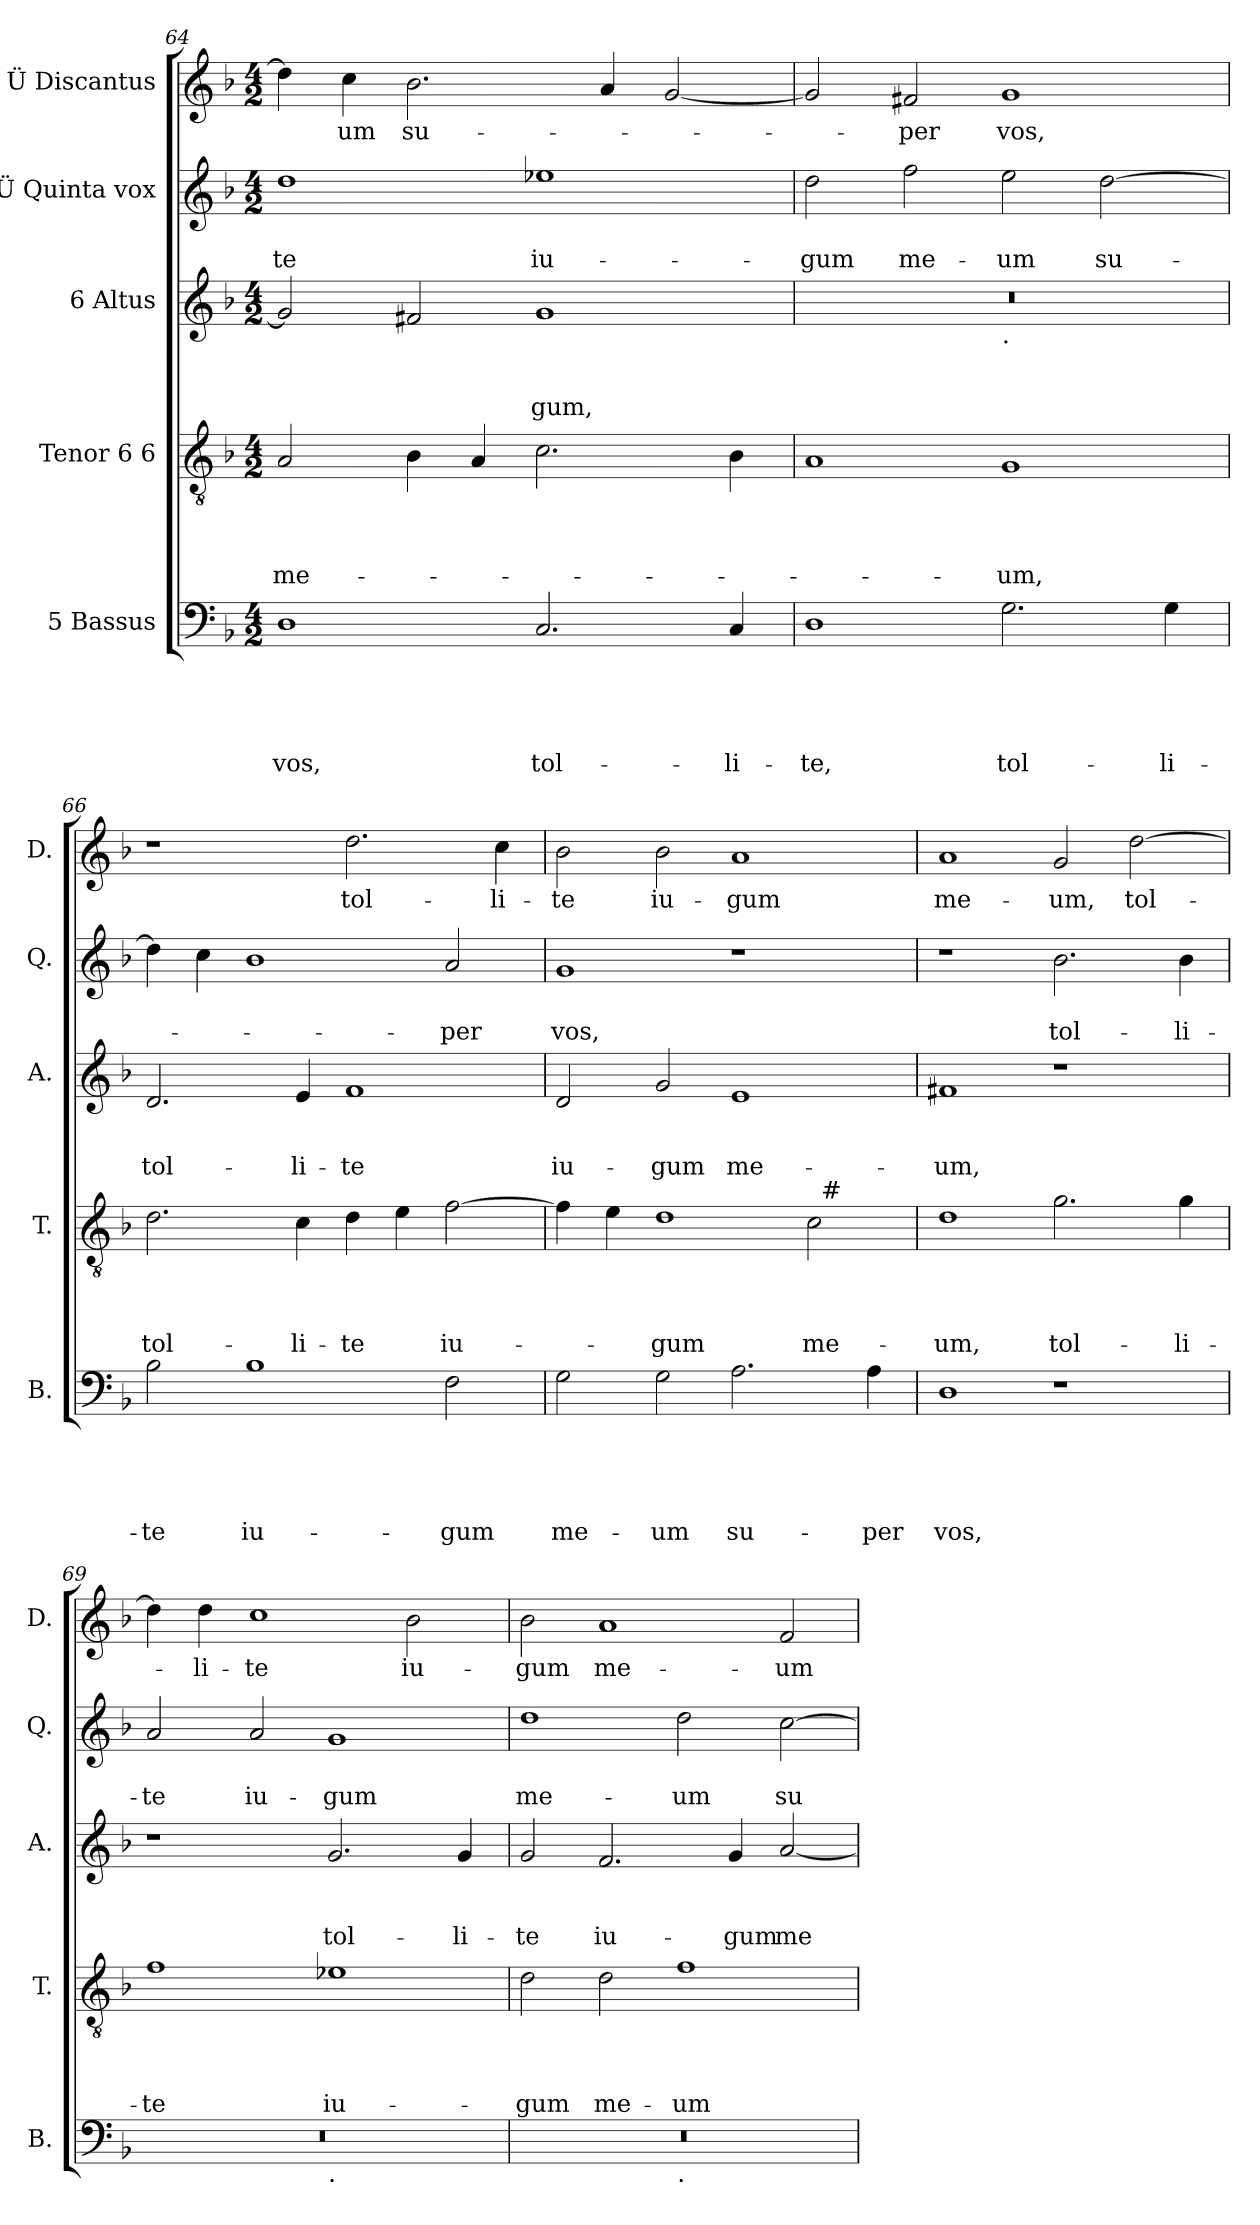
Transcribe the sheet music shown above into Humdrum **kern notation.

**kern	**text	**text	**text	**text	**text	**kern	**text	**text	**text	**text	**kern	**text	**text	**text	**kern	**text	**text	**kern	**text
*part5	*part5	*part5	*part5	*part5	*part5	*part4	*part4	*part4	*part4	*part4	*part3	*part3	*part3	*part3	*part2	*part2	*part2	*part1	*part1
*staff5	*staff5	*staff5	*staff5	*staff5	*staff5	*staff4	*staff4	*staff4	*staff4	*staff4	*staff3	*staff3	*staff3	*staff3	*staff2	*staff2	*staff2	*staff1	*staff1
*I"5 Bassus	*	*	*	*	*	*I"Tenor 6 6	*	*	*	*	*I"6 Altus	*	*	*	*I"Ü Quinta vox	*	*	*I"Ü Discantus	*
*I'B.	*	*	*	*	*	*I'T.	*	*	*	*	*I'A.	*	*	*	*I'Q.	*	*	*I'D.	*
*clefF4	*	*	*	*	*	*clefGv2	*	*	*	*	*clefG2	*	*	*	*clefG2	*	*	*clefG2	*
*k[b-]	*	*	*	*	*	*k[b-]	*	*	*	*	*k[b-]	*	*	*	*k[b-]	*	*	*k[b-]	*
*F:	*	*	*	*	*	*F:	*	*	*	*	*F:	*	*	*	*F:	*	*	*F:	*
*M4/2	*	*	*	*	*	*M4/2	*	*	*	*	*M4/2	*	*	*	*M4/2	*	*	*M4/2	*
=64	=64	=64	=64	=64	=64	=64	=64	=64	=64	=64	=64	=64	=64	=64	=64	=64	=64	=64	=64
!	!	!	!	!	!LO:LY:b	!	!	!	!	!LO:LY:b	!	!	!	!	!	!	!LO:LY:b	!	!
1D	.	.	.	.	vos,	2A/	.	.	.	me-	2g/]	.	.	.	1dd	.	-te	4dd\]	.
!	!	!	!	!	!	!	!	!	!	!	!	!	!	!	!	!	!	!	!LO:LY:b
.	.	.	.	.	.	.	.	.	.	.	.	.	.	.	.	.	.	4cc\	-um
!	!	!	!	!	!	!	!	!	!	!	!	!	!	!	!	!	!	!	!LO:LY:b
.	.	.	.	.	.	4B-\	.	.	.	.	2f#X/	.	.	.	.	.	.	2.b-\	su-
.	.	.	.	.	.	4A/	.	.	.	.	.	.	.	.	.	.	.	.	.
!	!	!	!	!	!LO:LY:b	!	!	!	!	!	!	!	!	!LO:LY:b	!	!	!LO:LY:b	!	!
2.C/	.	.	.	.	tol-	2.c\	.	.	.	.	1g	.	.	-gum,	1ee-X	.	iu-	.	.
.	.	.	.	.	.	.	.	.	.	.	.	.	.	.	.	.	.	4a/	.
.	.	.	.	.	.	.	.	.	.	.	.	.	.	.	.	.	.	[<2g/	.
!	!	!	!	!	!LO:LY:b	!	!	!	!	!	!	!	!	!	!	!	!	!	!
4C/	.	.	.	.	-li-	4B-\	.	.	.	.	.	.	.	.	.	.	.	.	.
=65	=65	=65	=65	=65	=65	=65	=65	=65	=65	=65	=65	=65	=65	=65	=65	=65	=65	=65	=65
!	!	!	!	!	!LO:LY:b	!	!	!	!	!	!	!	!	!	!	!	!LO:LY:b	!	!
*	*	*	*	*	*	*	*	*	*	*	*^	*	*	*	*	*	*	*	*
1D	.	.	.	.	-te,	1A	.	.	.	.	0r	1ryy	.	.	.	2dd\	.	-gum	2g/]	.
!	!	!	!	!	!	!	!	!	!	!	!	!	!	!	!	!	!	!LO:LY:b	!	!LO:LY:b
.	.	.	.	.	.	.	.	.	.	.	.	.	.	.	.	2ff\	.	me-	2f#X/	-per
!	!	!	!	!	!	!	!	!	!	!	!	!LO:TX:b:t=.	!	!	!	!	!	!	!	!
!	!	!	!	!	!LO:LY:b	!	!	!	!	!LO:LY:b	!	!	!	!	!	!	!	!LO:LY:b	!	!LO:LY:b
2.G\	.	.	.	.	tol-	1G	.	.	.	-um,	.	1ryy	.	.	.	2ee\	.	-um	1g	vos,
!	!	!	!	!	!	!	!	!	!	!	!	!	!	!	!	!	!	!LO:LY:b	!	!
.	.	.	.	.	.	.	.	.	.	.	.	.	.	.	.	[>2dd\	.	su-	.	.
!	!	!	!	!	!LO:LY:b	!	!	!	!	!	!	!	!	!	!	!	!	!	!	!
4G\	.	.	.	.	-li-	.	.	.	.	.	.	.	.	.	.	.	.	.	.	.
=66	=66	=66	=66	=66	=66	=66	=66	=66	=66	=66	=66	=66	=66	=66	=66	=66	=66	=66	=66	=66
!	!	!	!	!	!LO:LY:b	!	!	!	!	!LO:LY:b	!	!	!	!	!LO:LY:b	!	!	!	!	!
*	*	*	*	*	*	*	*	*	*	*	*v	*v	*	*	*	*	*	*	*	*
2B-\	.	.	.	.	-te	2.d\	.	.	.	tol-	2.d/	.	.	tol-	4dd\]	.	.	1r	.
.	.	.	.	.	.	.	.	.	.	.	.	.	.	.	4cc\	.	.	.	.
!	!	!	!	!	!LO:LY:b	!	!	!	!	!	!	!	!	!	!	!	!	!	!
1B-	.	.	.	.	iu-	.	.	.	.	.	.	.	.	.	1b-	.	.	.	.
!	!	!	!	!	!	!	!	!	!	!LO:LY:b	!	!	!	!LO:LY:b	!	!	!	!	!
.	.	.	.	.	.	4c\	.	.	.	-li-	4e/	.	.	-li-	.	.	.	.	.
!	!	!	!	!	!	!	!	!	!	!LO:LY:b	!	!	!	!LO:LY:b	!	!	!	!	!LO:LY:b
.	.	.	.	.	.	4d\	.	.	.	-te	1f	.	.	-te	.	.	.	2.dd\	tol-
.	.	.	.	.	.	4e\	.	.	.	.	.	.	.	.	.	.	.	.	.
!	!	!	!	!	!LO:LY:b	!	!	!	!	!LO:LY:b	!	!	!	!	!	!	!LO:LY:b	!	!
2F\	.	.	.	.	-gum	[>2f\	.	.	.	iu-	.	.	.	.	2a/	.	-per	.	.
!	!	!	!	!	!	!	!	!	!	!	!	!	!	!	!	!	!	!	!LO:LY:b
.	.	.	.	.	.	.	.	.	.	.	.	.	.	.	.	.	.	4cc\	-li-
=67	=67	=67	=67	=67	=67	=67	=67	=67	=67	=67	=67	=67	=67	=67	=67	=67	=67	=67	=67
!	!	!	!	!	!LO:LY:b	!	!	!	!	!	!	!	!	!LO:LY:b	!	!	!LO:LY:b	!	!LO:LY:b
*	*	*	*	*	*	*^	*	*	*	*	*	*	*	*	*	*	*	*	*
2G\	.	.	.	.	me-	4f\]	1ryy	.	.	.	.	2d/	.	.	iu-	1g	.	vos,	2b-\	-te
.	.	.	.	.	.	4e\	.	.	.	.	.	.	.	.	.	.	.	.	.	.
!	!	!	!	!	!LO:LY:b	!	!	!	!	!	!LO:LY:b	!	!	!	!LO:LY:b	!	!	!	!	!LO:LY:b
2G\	.	.	.	.	-um	1d	.	.	.	.	-gum	2g/	.	.	-gum	.	.	.	2b-\	iu-
!	!	!	!	!	!LO:LY:b	!	!	!	!	!	!	!	!	!	!LO:LY:b	!	!	!	!	!LO:LY:b
2.A\	.	.	.	.	su-	.	2ryy	.	.	.	.	1e	.	.	me-	1r	.	.	1a	-gum
!	!	!	!	!	!	!	!	!	!	!	!LO:LY:b	!	!	!	!	!	!	!	!	!
.	.	.	.	.	.	2c\	32ryy	.	.	.	me-	.	.	.	.	.	.	.	.	.
!	!	!	!	!	!	!	!LO:TX:a:t=#	!	!	!	!	!	!	!	!	!	!	!	!	!
.	.	.	.	.	.	.	4...ryy	.	.	.	.	.	.	.	.	.	.	.	.	.
!	!	!	!	!	!LO:LY:b	!	!	!	!	!	!	!	!	!	!	!	!	!	!	!
4A\	.	.	.	.	-per	.	.	.	.	.	.	.	.	.	.	.	.	.	.	.
!!LO:LB:g=z
=68	=68	=68	=68	=68	=68	=68	=68	=68	=68	=68	=68	=68	=68	=68	=68	=68	=68	=68	=68	=68
!	!	!	!	!	!LO:LY:b	!	!	!	!	!	!LO:LY:b	!	!	!	!LO:LY:b	!	!	!	!	!LO:LY:b
*	*	*	*	*	*	*v	*v	*	*	*	*	*	*	*	*	*	*	*	*	*
1D	.	.	.	.	vos,	1d	.	.	.	-um,	1f#X	.	.	-um,	1r	.	.	1a	me-
!	!	!	!	!	!	!	!	!	!	!LO:LY:b	!	!	!	!	!	!	!LO:LY:b	!	!LO:LY:b
1r	.	.	.	.	.	2.g\	.	.	.	tol-	1r	.	.	.	2.b-\	.	tol-	2g/	-um,
!	!	!	!	!	!	!	!	!	!	!	!	!	!	!	!	!	!	!	!LO:LY:b
.	.	.	.	.	.	.	.	.	.	.	.	.	.	.	.	.	.	[>2dd\	tol-
!	!	!	!	!	!	!	!	!	!	!LO:LY:b	!	!	!	!	!	!	!LO:LY:b	!	!
.	.	.	.	.	.	4g\	.	.	.	-li-	.	.	.	.	4b-\	.	-li-	.	.
=69	=69	=69	=69	=69	=69	=69	=69	=69	=69	=69	=69	=69	=69	=69	=69	=69	=69	=69	=69
!	!	!	!	!	!	!	!	!	!	!LO:LY:b	!	!	!	!	!	!	!LO:LY:b	!	!
*^	*	*	*	*	*	*	*	*	*	*	*	*	*	*	*	*	*	*	*
0r	1ryy	.	.	.	.	.	1f	.	.	.	-te	1r	.	.	.	2a/	.	-te	4dd\]	.
!	!	!	!	!	!	!	!	!	!	!	!	!	!	!	!	!	!	!	!	!LO:LY:b
.	.	.	.	.	.	.	.	.	.	.	.	.	.	.	.	.	.	.	4dd\	-li-
!	!	!	!	!	!	!	!	!	!	!	!	!	!	!	!	!	!	!LO:LY:b	!	!LO:LY:b
.	.	.	.	.	.	.	.	.	.	.	.	.	.	.	.	2a/	.	iu-	1cc	-te
!	!LO:TX:b:t=.	!	!	!	!	!	!	!	!	!	!	!	!	!	!	!	!	!	!	!
!	!	!	!	!	!	!	!	!	!	!	!LO:LY:b	!	!	!	!LO:LY:b	!	!	!LO:LY:b	!	!
.	1ryy	.	.	.	.	.	1e-X	.	.	.	iu-	2.g/	.	.	tol-	1g	.	-gum	.	.
!	!	!	!	!	!	!	!	!	!	!	!	!	!	!	!	!	!	!	!	!LO:LY:b
.	.	.	.	.	.	.	.	.	.	.	.	.	.	.	.	.	.	.	2b-\	iu-
!	!	!	!	!	!	!	!	!	!	!	!	!	!	!	!LO:LY:b	!	!	!	!	!
.	.	.	.	.	.	.	.	.	.	.	.	4g/	.	.	-li-	.	.	.	.	.
=70	=70	=70	=70	=70	=70	=70	=70	=70	=70	=70	=70	=70	=70	=70	=70	=70	=70	=70	=70	=70
!	!	!	!	!	!	!	!	!	!	!	!LO:LY:b	!	!	!	!LO:LY:b	!	!	!LO:LY:b	!	!LO:LY:b
0r	1ryy	.	.	.	.	.	2d\	.	.	.	-gum	2g/	.	.	-te	1dd	.	me-	2b-\	-gum
!	!	!	!	!	!	!	!	!	!	!	!LO:LY:b	!	!	!	!LO:LY:b	!	!	!	!	!LO:LY:b
.	.	.	.	.	.	.	2d\	.	.	.	me-	2.f/	.	.	iu-	.	.	.	1a	me-
!	!LO:TX:b:t=.	!	!	!	!	!	!	!	!	!	!	!	!	!	!	!	!	!	!	!
!	!	!	!	!	!	!	!	!	!	!	!LO:LY:b	!	!	!	!	!	!	!LO:LY:b	!	!
.	1ryy	.	.	.	.	.	1f	.	.	.	-um	.	.	.	.	2dd\	.	-um	.	.
!	!	!	!	!	!	!	!	!	!	!	!	!	!	!	!LO:LY:b	!	!	!	!	!
.	.	.	.	.	.	.	.	.	.	.	.	4g/	.	.	-gum	.	.	.	.	.
!	!	!	!	!	!	!	!	!	!	!	!	!	!	!	!LO:LY:b	!	!	!LO:LY:b	!	!LO:LY:b
.	.	.	.	.	.	.	.	.	.	.	.	[<2a/	.	.	me-	[>2cc\	.	su-	2f/	-um
*v	*v	*	*	*	*	*	*	*	*	*	*	*	*	*	*	*	*	*	*	*
=	=	=	=	=	=	=	=	=	=	=	=	=	=	=	=	=	=	=	=
*-	*-	*-	*-	*-	*-	*-	*-	*-	*-	*-	*-	*-	*-	*-	*-	*-	*-	*-	*-
